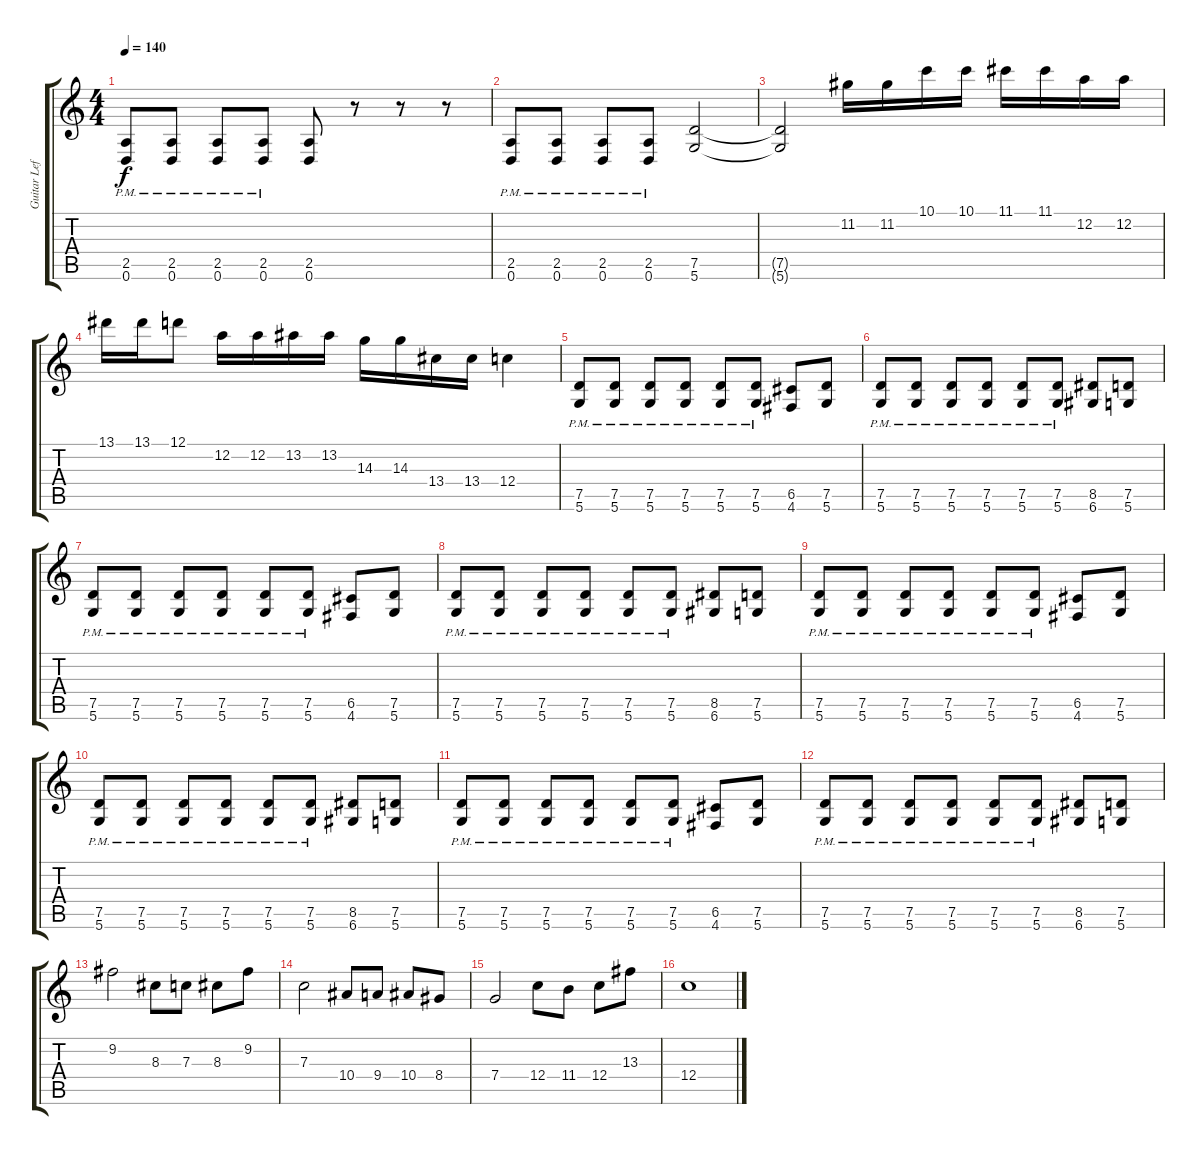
\track ("Guitar Left" "Guitar Lef") {instrument distortionguitar}
\staff {score tabs}
\tuning (D4 A3 F3 C3 G2 D2) {hide}
\ts (4 4)
\tempo 140
\clef g2
\ks c
(2.5{pm} 0.6{pm}).8{dy f} (2.5{pm} 0.6{pm}).8 (2.5{pm} 0.6{pm}).8 (2.5{pm} 0.6{pm}).8 (2.5 0.6).8 r.8 r.8 r.8 |
(2.5{pm} 0.6{pm}).8 (2.5{pm} 0.6{pm}).8 (2.5{pm} 0.6{pm}).8 (2.5{pm} 0.6{pm}).8 (7.5 5.6).2 |
(7.5{t} 5.6{t}).2 11.2.16 11.2.16 10.1.16 10.1.16 11.1.16 11.1.16 12.2.16 12.2.16 |
13.1.16 13.1.16 12.1.8 12.2.16 12.2.16 13.2.16 13.2.16 14.3.16 14.3.16 13.4.16 13.4.16 12.4.4 |
(7.5{pm} 5.6{pm}).8 (7.5{pm} 5.6{pm}).8 (7.5{pm} 5.6{pm}).8 (7.5{pm} 5.6{pm}).8 (7.5{pm} 5.6{pm}).8 (7.5{pm} 5.6{pm}).8 (6.5 4.6).8 (7.5 5.6).8 |
(7.5{pm} 5.6{pm}).8 (7.5{pm} 5.6{pm}).8 (7.5{pm} 5.6{pm}).8 (7.5{pm} 5.6{pm}).8 (7.5{pm} 5.6{pm}).8 (7.5{pm} 5.6{pm}).8 (8.5 6.6).8 (7.5 5.6).8 |
(7.5{pm} 5.6{pm}).8 (7.5{pm} 5.6{pm}).8 (7.5{pm} 5.6{pm}).8 (7.5{pm} 5.6{pm}).8 (7.5{pm} 5.6{pm}).8 (7.5{pm} 5.6{pm}).8 (6.5 4.6).8 (7.5 5.6).8 |
(7.5{pm} 5.6{pm}).8 (7.5{pm} 5.6{pm}).8 (7.5{pm} 5.6{pm}).8 (7.5{pm} 5.6{pm}).8 (7.5{pm} 5.6{pm}).8 (7.5{pm} 5.6{pm}).8 (8.5 6.6).8 (7.5 5.6).8 |
(7.5{pm} 5.6{pm}).8 (7.5{pm} 5.6{pm}).8 (7.5{pm} 5.6{pm}).8 (7.5{pm} 5.6{pm}).8 (7.5{pm} 5.6{pm}).8 (7.5{pm} 5.6{pm}).8 (6.5 4.6).8 (7.5 5.6).8 |
(7.5{pm} 5.6{pm}).8 (7.5{pm} 5.6{pm}).8 (7.5{pm} 5.6{pm}).8 (7.5{pm} 5.6{pm}).8 (7.5{pm} 5.6{pm}).8 (7.5{pm} 5.6{pm}).8 (8.5 6.6).8 (7.5 5.6).8 |
(7.5{pm} 5.6{pm}).8 (7.5{pm} 5.6{pm}).8 (7.5{pm} 5.6{pm}).8 (7.5{pm} 5.6{pm}).8 (7.5{pm} 5.6{pm}).8 (7.5{pm} 5.6{pm}).8 (6.5 4.6).8 (7.5 5.6).8 |
(7.5{pm} 5.6{pm}).8 (7.5{pm} 5.6{pm}).8 (7.5{pm} 5.6{pm}).8 (7.5{pm} 5.6{pm}).8 (7.5{pm} 5.6{pm}).8 (7.5{pm} 5.6{pm}).8 (8.5 6.6).8 (7.5 5.6).8 |
9.2.2 8.3.8 7.3.8 8.3.8 9.2.8 |
7.3.2 10.4.8 9.4.8 10.4.8 8.4.8 |
7.4.2 12.4.8 11.4.8 12.4.8 13.3.8 |
12.4.1
